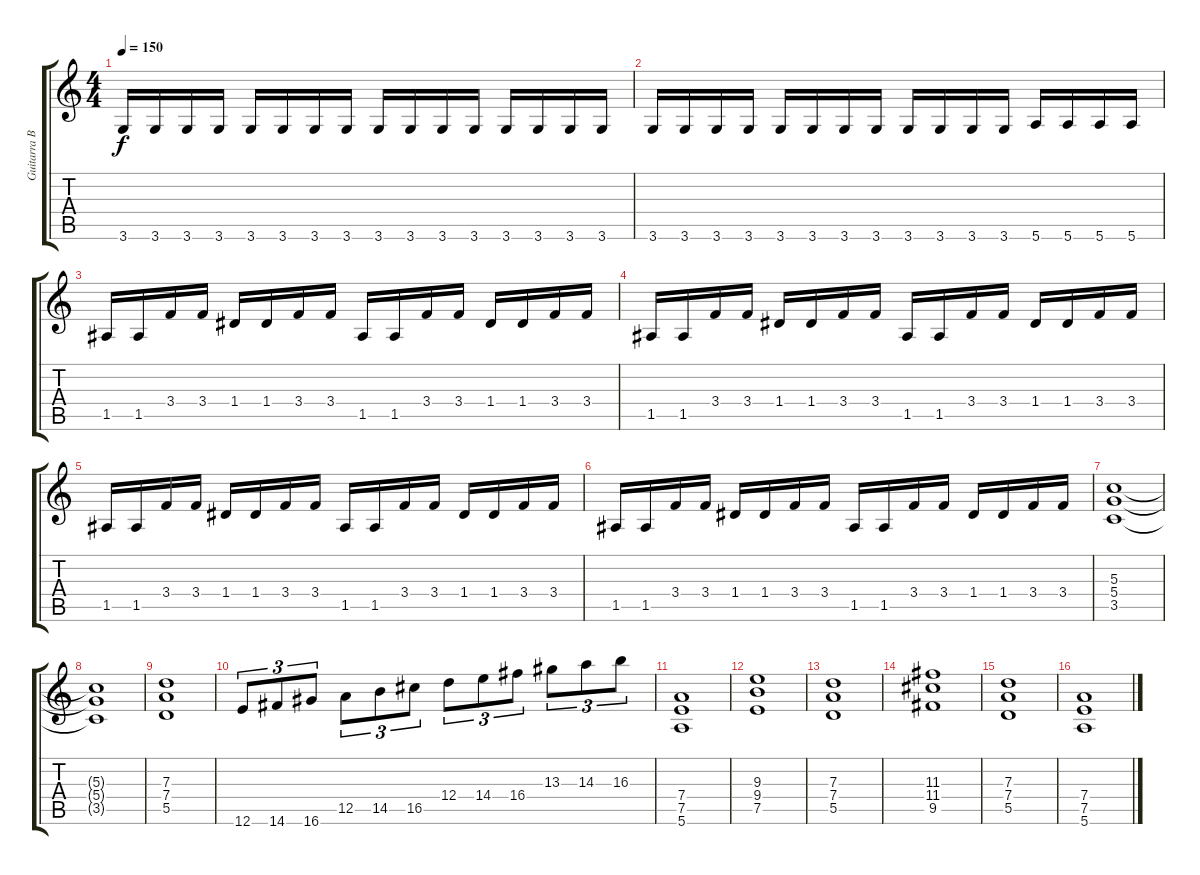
\track ("Guitarra Base" "Guitarra B") {instrument distortionguitar}
\staff {score tabs}
\tuning (E4 B3 G3 D3 A2 E2) {hide}
\ts (4 4)
\tempo 150
\clef g2
\ks c
3.6.16{dy f} 3.6.16 3.6.16 3.6.16 3.6.16 3.6.16 3.6.16 3.6.16 3.6.16 3.6.16 3.6.16 3.6.16 3.6.16 3.6.16 3.6.16 3.6.16 |
3.6.16 3.6.16 3.6.16 3.6.16 3.6.16 3.6.16 3.6.16 3.6.16 3.6.16 3.6.16 3.6.16 3.6.16 5.6.16 5.6.16 5.6.16 5.6.16 |
1.5.16 1.5.16 3.4.16 3.4.16 1.4.16 1.4.16 3.4.16 3.4.16 1.5.16 1.5.16 3.4.16 3.4.16 1.4.16 1.4.16 3.4.16 3.4.16 |
1.5.16 1.5.16 3.4.16 3.4.16 1.4.16 1.4.16 3.4.16 3.4.16 1.5.16 1.5.16 3.4.16 3.4.16 1.4.16 1.4.16 3.4.16 3.4.16 |
1.5.16 1.5.16 3.4.16 3.4.16 1.4.16 1.4.16 3.4.16 3.4.16 1.5.16 1.5.16 3.4.16 3.4.16 1.4.16 1.4.16 3.4.16 3.4.16 |
1.5.16 1.5.16 3.4.16 3.4.16 1.4.16 1.4.16 3.4.16 3.4.16 1.5.16 1.5.16 3.4.16 3.4.16 1.4.16 1.4.16 3.4.16 3.4.16 |
(5.3 5.4 3.5).1 |
(5.3{t} 5.4{t} 3.5{t}).1 |
(7.3 7.4 5.5).1 |
12.6.8{tu (3 2)} 14.6.8{tu (3 2)} 16.6.8{tu (3 2)} 12.5.8{tu (3 2)} 14.5.8{tu (3 2)} 16.5.8{tu (3 2)} 12.4.8{tu (3 2)} 14.4.8{tu (3 2)} 16.4.8{tu (3 2)} 13.3.8{tu (3 2)} 14.3.8{tu (3 2)} 16.3.8{tu (3 2)} |
(7.4 7.5 5.6).1 |
(9.3 9.4 7.5).1 |
(7.3 7.4 5.5).1 |
(11.3 11.4 9.5).1 |
(7.3 7.4 5.5).1 |
(7.4 7.5 5.6).1
